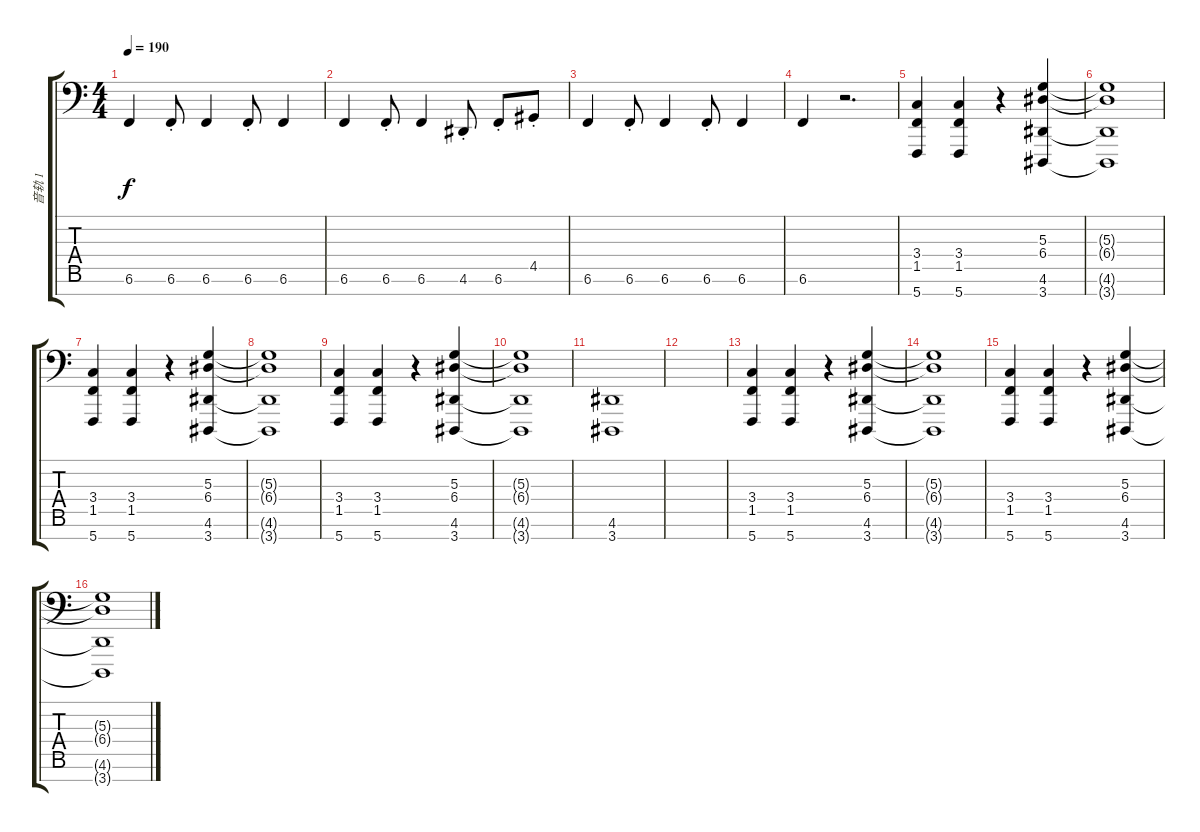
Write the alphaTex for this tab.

\track ("音轨 1" "音轨 1") {instrument lead2sawtooth}
\staff {score tabs}
\tuning (B3 Gb3 D3 A2 E2 B1 C1) {hide}
\ts (4 4)
\tempo 190
\clef f4
\ks c
6.6.4{dy f} 6.6{st}.8 6.6.4 6.6{st}.8 6.6.4 |
6.6.4 6.6{st}.8 6.6.4 4.6{st}.8 6.6{st}.8 4.5{st}.8 |
6.6.4 6.6{st}.8 6.6.4 6.6{st}.8 6.6.4 |
6.6.4 r.2{d} |
(3.4 1.5 5.7).4 (3.4 1.5 5.7).4 r.4 (5.3 6.4 4.6 3.7).4 |
(5.3{t} 6.4{t} 4.6{t} 3.7{t}).1 |
(3.4 1.5 5.7).4 (3.4 1.5 5.7).4 r.4 (5.3 6.4 4.6 3.7).4 |
(5.3{t} 6.4{t} 4.6{t} 3.7{t}).1 |
(3.4 1.5 5.7).4 (3.4 1.5 5.7).4 r.4 (5.3 6.4 4.6 3.7).4 |
(5.3{t} 6.4{t} 4.6{t} 3.7{t}).1 |
(4.6 3.7).1 |
|
(3.4 1.5 5.7).4 (3.4 1.5 5.7).4 r.4 (5.3 6.4 4.6 3.7).4 |
(5.3{t} 6.4{t} 4.6{t} 3.7{t}).1 |
(3.4 1.5 5.7).4 (3.4 1.5 5.7).4 r.4 (5.3 6.4 4.6 3.7).4 |
(5.3{t} 6.4{t} 4.6{t} 3.7{t}).1
